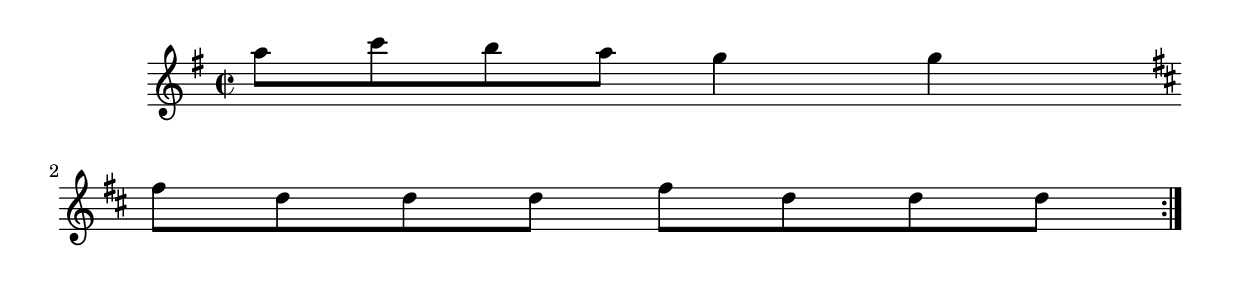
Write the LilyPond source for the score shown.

\version "2.14.1"

\relative c' 
{
  \clef treble
  \key g \major
  \time 2/2

  a''8 c b a g4 g4
  \bar "||"
  \break

  \repeat volta 2 {
    \key d \major
    \bar "|:"
    fis8 d d d fis d d d |
  }
}

